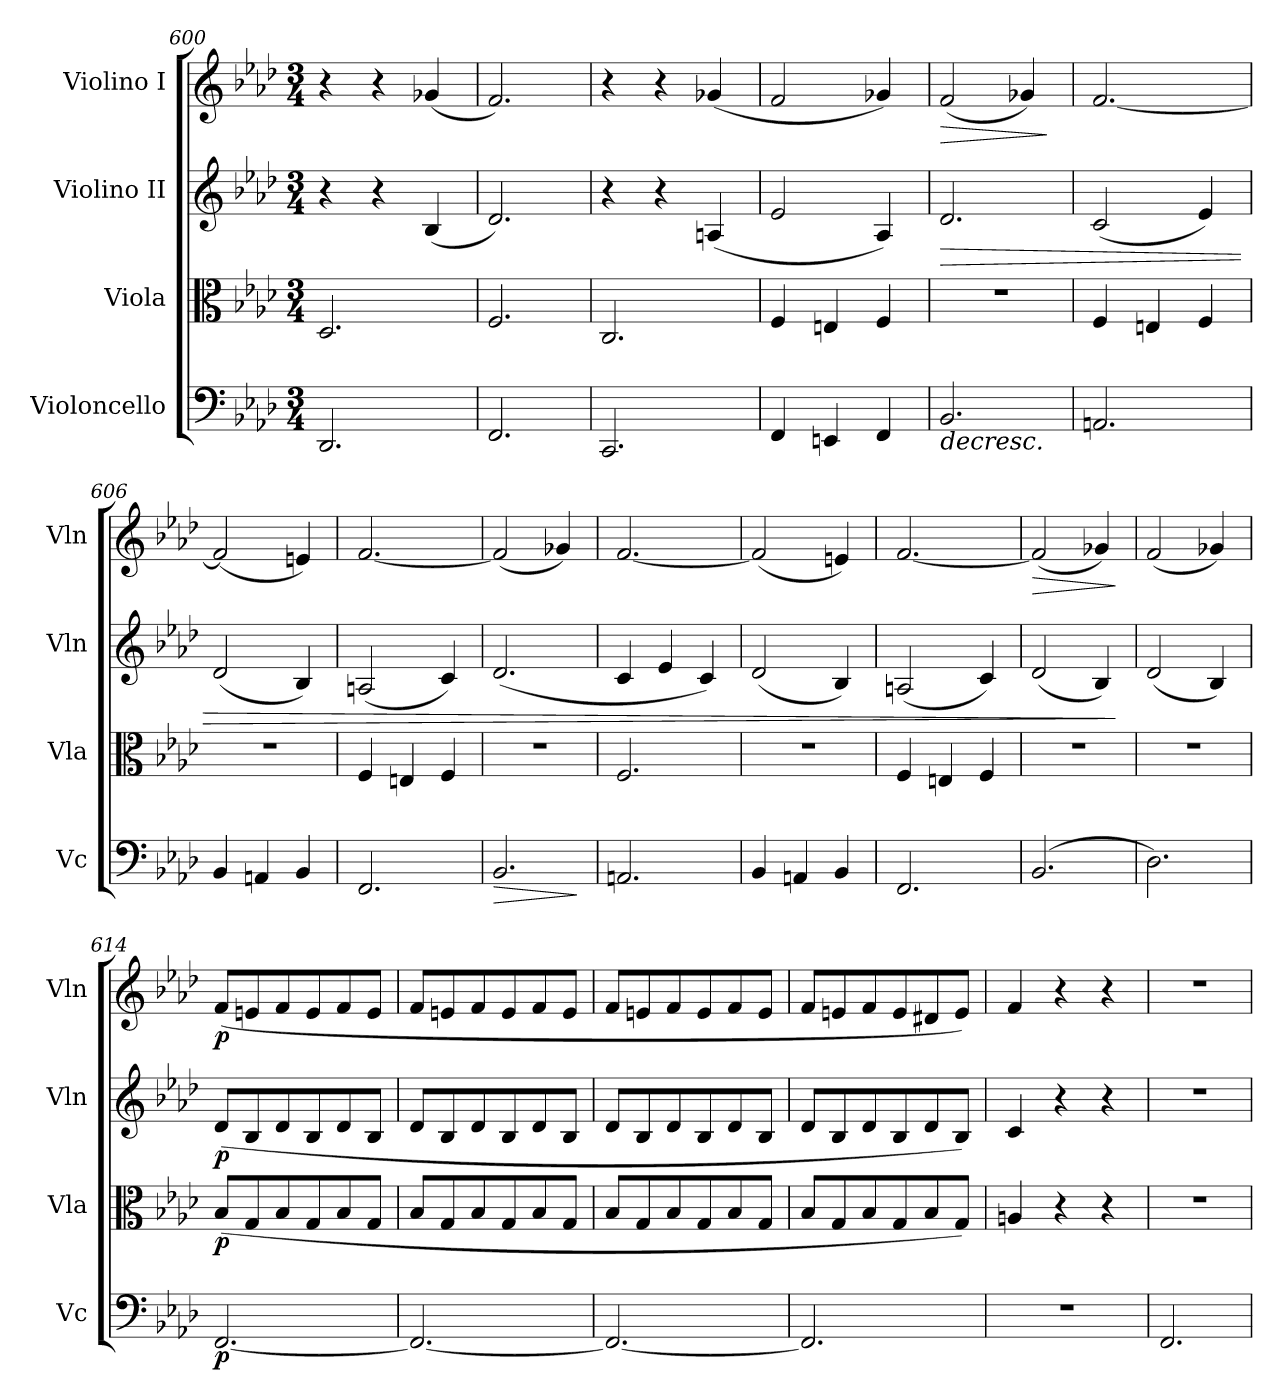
**kern	**dynam	**kern	**dynam	**kern	**dynam	**kern	**dynam
*part4	*part4	*part3	*part3	*part2	*part2	*part1	*part1
*staff4	*staff4	*staff3	*staff3	*staff2	*staff2	*staff1	*staff1
*I"Violoncello	*	*I"Viola	*	*I"Violino II	*	*I"Violino I	*
*I'Vc	*	*I'Vla	*	*I'Vln	*	*I'Vln	*
*clefF4	*	*clefC3	*	*clefG2	*	*clefG2	*
*k[b-e-a-d-]	*	*k[b-e-a-d-]	*	*k[b-e-a-d-]	*	*k[b-e-a-d-]	*
*M3/4	*	*M3/4	*	*M3/4	*	*M3/4	*
=600	=600	=600	=600	=600	=600	=600	=600
2.DD-/	.	2.D-/	.	4r	.	4r	.
.	.	.	.	4r	.	4r	.
.	.	.	.	(4B-/	.	(4g-X/	.
=601	=601	=601	=601	=601	=601	=601	=601
2.FF/	.	2.F/	.	2.d-/)	.	2.f/)	.
=602	=602	=602	=602	=602	=602	=602	=602
2.CC/	.	2.C/	.	4r	.	4r	.
.	.	.	.	4r	.	4r	.
.	.	.	.	(4An/	.	(4g-X/	.
!!LO:LB:g=z
=603	=603	=603	=603	=603	=603	=603	=603
4FF/	.	4F/	.	2e-/	.	2f/	.
4EEn/	.	4En/	.	.	.	.	.
4FF/	.	4F/	.	4A-/)	.	4g-X/)	.
=604	=604	=604	=604	=604	=604	=604	=604
!	!LO:HP:b	!	!	!	!LO:HP:b	!	!LO:HP:b
2.BB-/	>	2.r	.	2.d-/	>	(2f/	>
.	.	.	.	.	.	4g-X/)	.
.	.	.	.	.	.	.	]
=605	=605	=605	=605	=605	=605	=605	=605
2.AAn/	.	4F/	.	(2c/	.	[2.f/	.
.	.	4En/	.	.	.	.	.
.	.	4F/	.	4e-/)	.	.	.
=606	=606	=606	=606	=606	=606	=606	=606
4BB-/	.	2.r	.	(2d-/	.	(2f/]	.
4AAn/	.	.	.	.	.	.	.
4BB-/	.	.	.	4B-/)	.	4en/)	.
=607	=607	=607	=607	=607	=607	=607	=607
2.FF/	.	4F/	.	(2An/	.	[2.f/	.
.	.	4En/	.	.	.	.	.
.	.	4F/	.	4c/)	.	.	.
=608	=608	=608	=608	=608	=608	=608	=608
!	!LO:HP:b	!	!	!	!	!	!
2.BB-/	>	2.r	.	(2.d-/	.	(2f/]	.
.	.	.	.	.	.	4g-X/)	.
.	]	.	.	.	.	.	.
=609	=609	=609	=609	=609	=609	=609	=609
2.AAn/	.	2.F/	.	4c/	.	[2.f/	.
.	.	.	.	4e-/	.	.	.
.	.	.	.	4c/)	.	.	.
=610	=610	=610	=610	=610	=610	=610	=610
4BB-/	.	2.r	.	(2d-/	.	(2f/]	.
4AAn/	.	.	.	.	.	.	.
4BB-/	.	.	.	4B-/)	.	4en/)	.
=611	=611	=611	=611	=611	=611	=611	=611
2.FF/	.	4F/	.	(2An/	.	[2.f/	.
.	.	4En/	.	.	.	.	.
.	.	4F/	.	4c/)	.	.	.
=612	=612	=612	=612	=612	=612	=612	=612
!	!	!	!	!	!	!	!LO:HP:b
(2.BB-/	.	2.r	.	(2d-/	.	(2f/]	>
.	.	.	.	4B-/)	.	4g-X/)	.
.	]	.	.	.	]	.	]
=613	=613	=613	=613	=613	=613	=613	=613
2.D-\)	.	2.r	.	(2d-/	.	(2f/	.
.	.	.	.	4B-/)	.	4g-X/)	.
=614	=614	=614	=614	=614	=614	=614	=614
!	!LO:DY:b	!	!LO:DY:b	!	!LO:DY:b	!	!LO:DY:b
[2.FF/	p	(8B-/L	p	(8d-/L	p	(8f/L	p
.	.	8G/	.	8B-/	.	8en/	.
.	.	8B-/	.	8d-/	.	8f/	.
.	.	8G/	.	8B-/	.	8e/	.
.	.	8B-/	.	8d-/	.	8f/	.
.	.	8G/J	.	8B-/J	.	8e/J	.
!!LO:LB:g=z
=615	=615	=615	=615	=615	=615	=615	=615
2.FF/_	.	8B-/L	.	8d-/L	.	8f/L	.
.	.	8G/	.	8B-/	.	8en/	.
.	.	8B-/	.	8d-/	.	8f/	.
.	.	8G/	.	8B-/	.	8e/	.
.	.	8B-/	.	8d-/	.	8f/	.
.	.	8G/J	.	8B-/J	.	8e/J	.
=616	=616	=616	=616	=616	=616	=616	=616
2.FF/_	.	8B-/L	.	8d-/L	.	8f/L	.
.	.	8G/	.	8B-/	.	8en/	.
.	.	8B-/	.	8d-/	.	8f/	.
.	.	8G/	.	8B-/	.	8e/	.
.	.	8B-/	.	8d-/	.	8f/	.
.	.	8G/J	.	8B-/J	.	8e/J	.
=617	=617	=617	=617	=617	=617	=617	=617
2.FF/]	.	8B-/L	.	8d-/L	.	8f/L	.
.	.	8G/	.	8B-/	.	8en/	.
.	.	8B-/	.	8d-/	.	8f/	.
.	.	8G/	.	8B-/	.	8e/	.
.	.	8B-/	.	8d-/	.	8d#X/	.
.	.	8G/J)	.	8B-/J)	.	8e/J)	.
=618	=618	=618	=618	=618	=618	=618	=618
2.r	.	4An/	.	4c/	.	4f/	.
.	.	4r	.	4r	.	4r	.
.	.	4r	.	4r	.	4r	.
=619	=619	=619	=619	=619	=619	=619	=619
2.FF/	.	2.r	.	2.r	.	2.r	.
=	=	=	=	=	=	=	=
*-	*-	*-	*-	*-	*-	*-	*-
